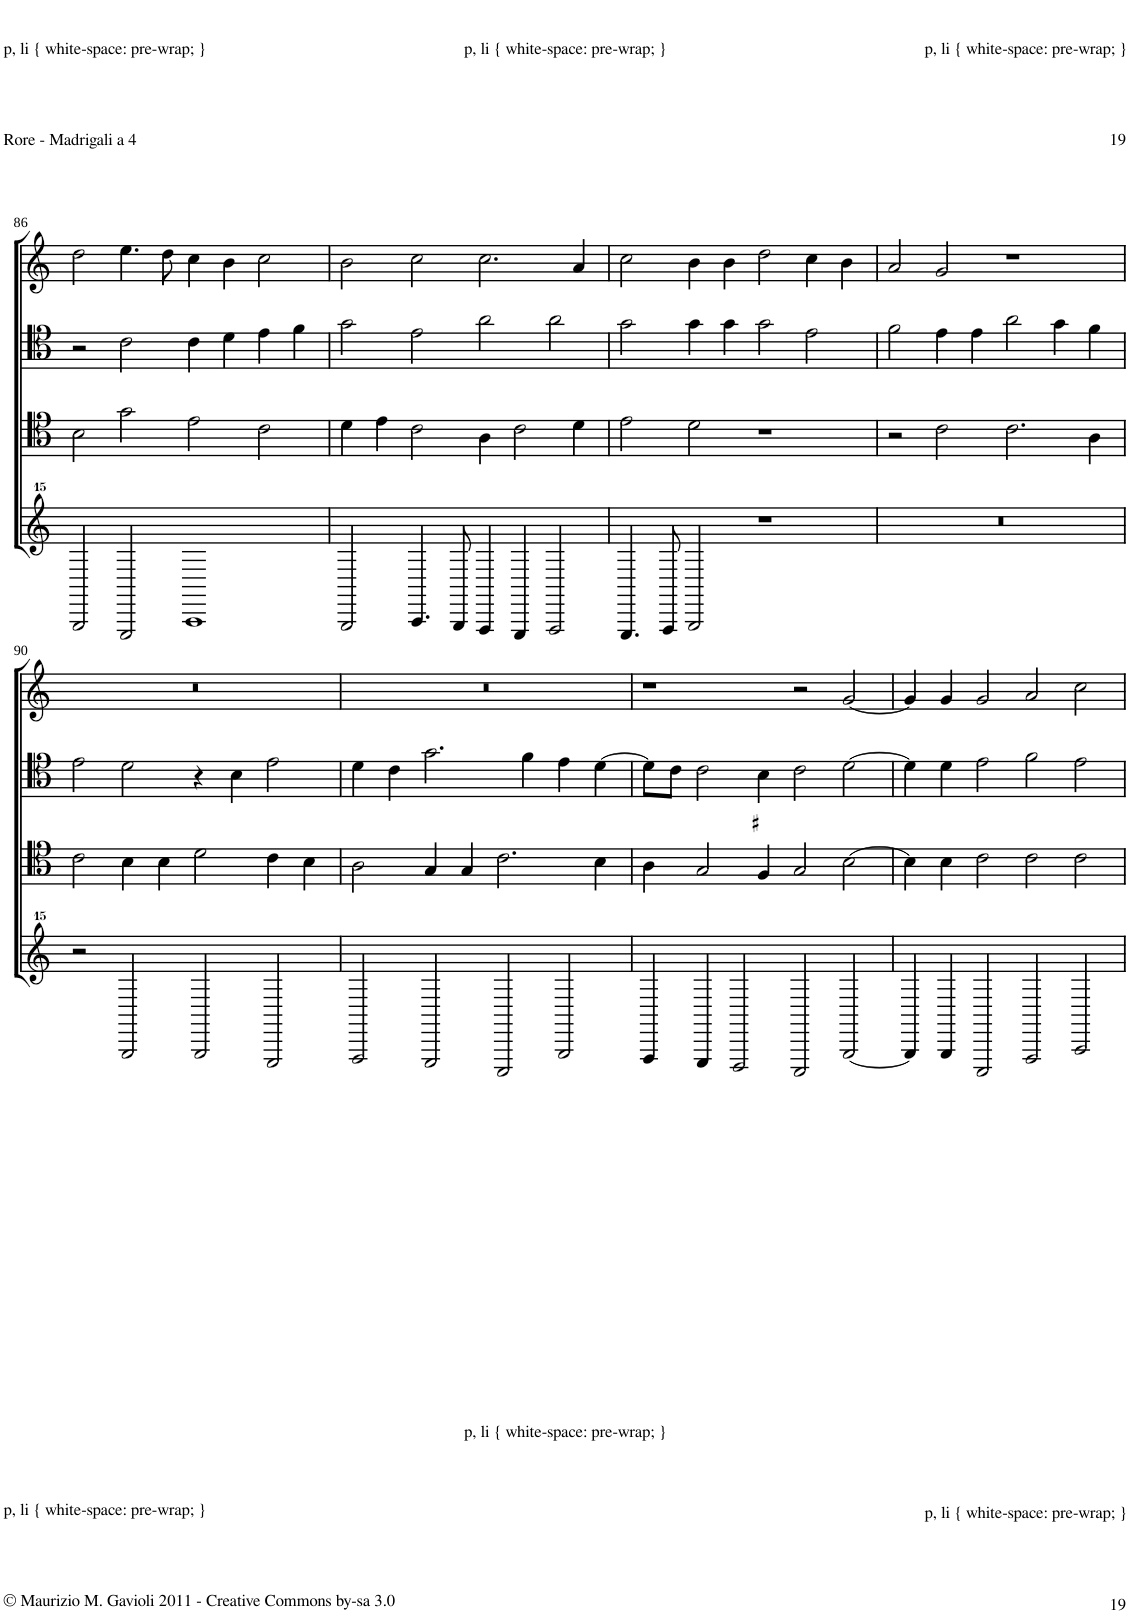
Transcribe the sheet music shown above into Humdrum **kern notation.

**kern	**kern	**kern	**kern
*part4	*part3	*part2	*part1
*staff4	*staff3	*staff2	*staff1
*I"Basso	*I"Tenore	*I"Alto	*I"Canto
!!LO:PB:g=z
*clefG^^2	*clefC4	*clefC4	*clefG2
*k[]	*k[]	*k[]	*k[]
*M4/2	*M4/2	*M4/2	*M4/2
*met(c|)	*met(c|)	*met(c|)	*met(c|)
=86	=86	=86	=86
2G/	2B\	2r	2dd\
2E/	2g\	2c\	4.ee\
.	.	.	8dd\
1A	2e\	4c\	4cc\
.	.	4d\	4b\
.	2c\	4e\	2cc\
.	.	4f\	.
=87	=87	=87	=87
2G/	4d\	2g\	2b\
.	4e\	.	.
4.A/	2c\	2e\	2cc\
8G/	.	.	.
4F/	4A\	2a\	2.cc\
4E/	2c\	.	.
2F/	.	2a\	.
.	4d\	.	4a/
=88	=88	=88	=88
4.E/	2e\	2g\	2cc\
8F/	.	.	.
2G/	2d\	4g\	4b\
.	.	4g\	4b\
1r	1r	2g\	2dd\
.	.	2e\	4cc\
.	.	.	4b\
=89	=89	=89	=89
0r	2r	2f\	2a/
.	2c\	4e\	2g/
.	.	4e\	.
.	2.c\	2a\	1r
.	.	4g\	.
.	4A\	4f\	.
!!LO:LB:g=z
=90	=90	=90	=90
2r	2c\	2e\	0r
2G/	4B\	2d\	.
.	4B\	.	.
2G/	2d\	4r	.
.	.	4B\	.
2E/	4c\	2e\	.
.	4B\	.	.
=91	=91	=91	=91
2F/	2A\	4d\	0r
.	.	4c\	.
2E/	4G/	2.g\	.
.	4G/	.	.
2C/	2.c\	.	.
.	.	4f\	.
2G/	.	4e\	.
.	4B\	[4d\	.
=92	=92	=92	=92
4F/	4A\	8d\L]	1r
.	.	8c\J	.
4E/	2G/	2c\	.
2D/	.	.	.
.	4F#X/	4B\	.
2C/	2G/	2c\	2r
[2G/	[2B\	[2d\	[2g/
=93	=93	=93	=93
4G/]	4B\]	4d\]	4g/]
4G/	4B\	4d\	4g/
2C/	2c\	2e\	2g/
2F/	2c\	2f\	2a/
2A/	2c\	2e\	2cc\
=	=	=	=
*-	*-	*-	*-
